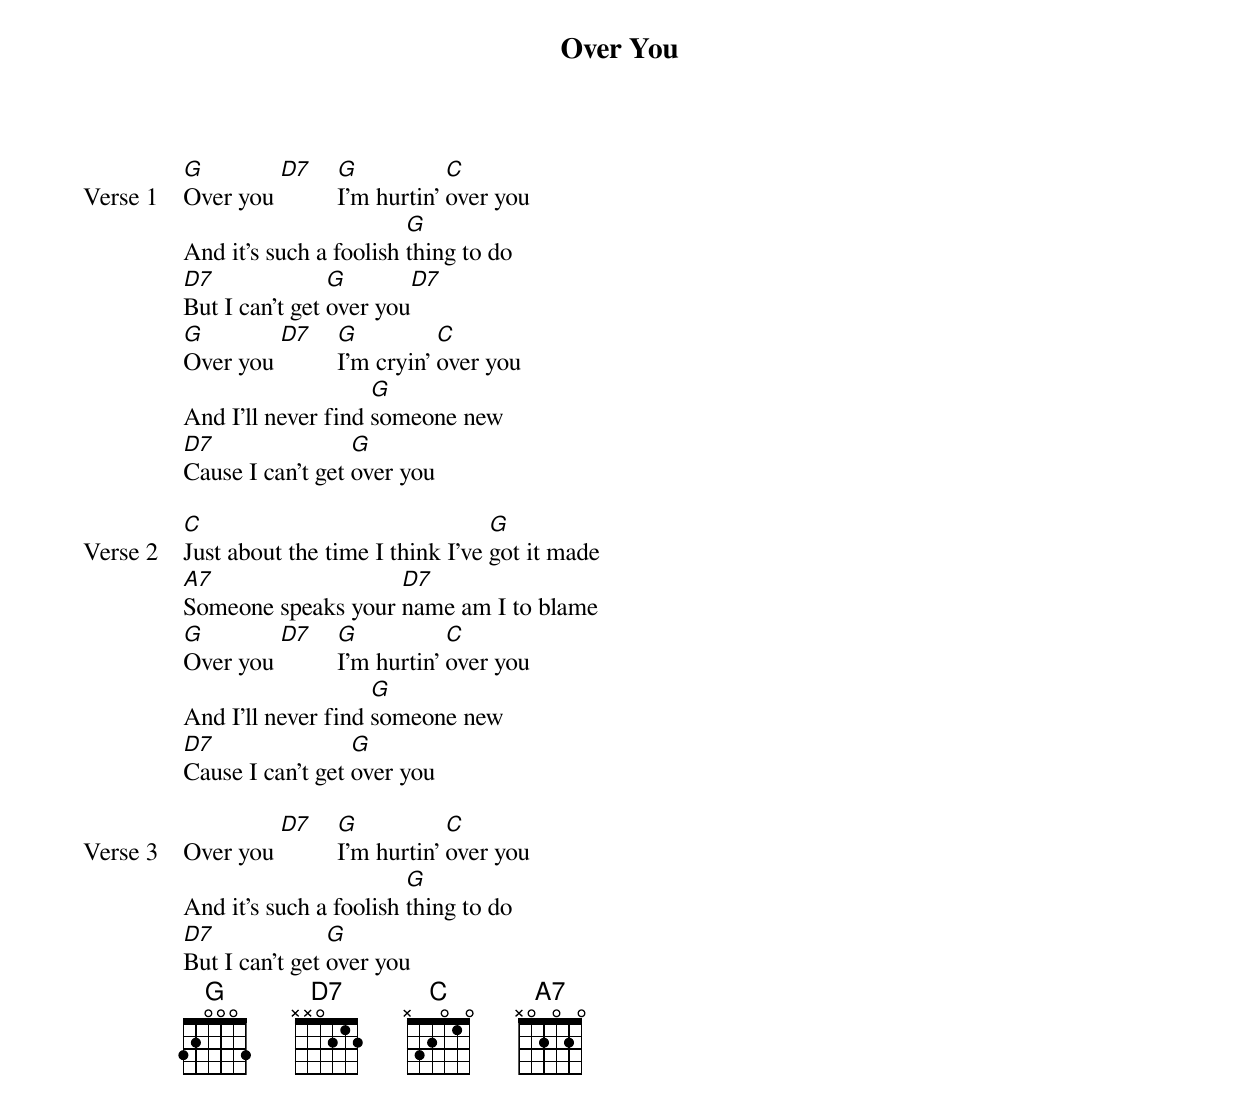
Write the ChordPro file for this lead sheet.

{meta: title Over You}
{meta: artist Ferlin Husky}
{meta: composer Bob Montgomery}

{start_of_verse: Verse 1}
[G]Over you [D7]    [G]I'm hurtin' [C]over you
And it's such a foolish [G]thing to do
[D7]But I can't get [G]over you[D7]
[G]Over you [D7]    [G]I'm cryin' [C]over you
And I'll never find [G]someone new
[D7]Cause I can't get [G]over you
{end_of_verse}

{start_of_verse: Verse 2}
[C]Just about the time I think I've [G]got it made
[A7]Someone speaks your [D7]name am I to blame
[G]Over you [D7]    [G]I'm hurtin' [C]over you
And I'll never find [G]someone new
[D7]Cause I can't get [G]over you
{end_of_verse}

{start_of_verse: Verse 3}
Over you [D7]    [G]I'm hurtin' [C]over you
And it's such a foolish [G]thing to do
[D7]But I can't get [G]over you
{end_of_verse}
